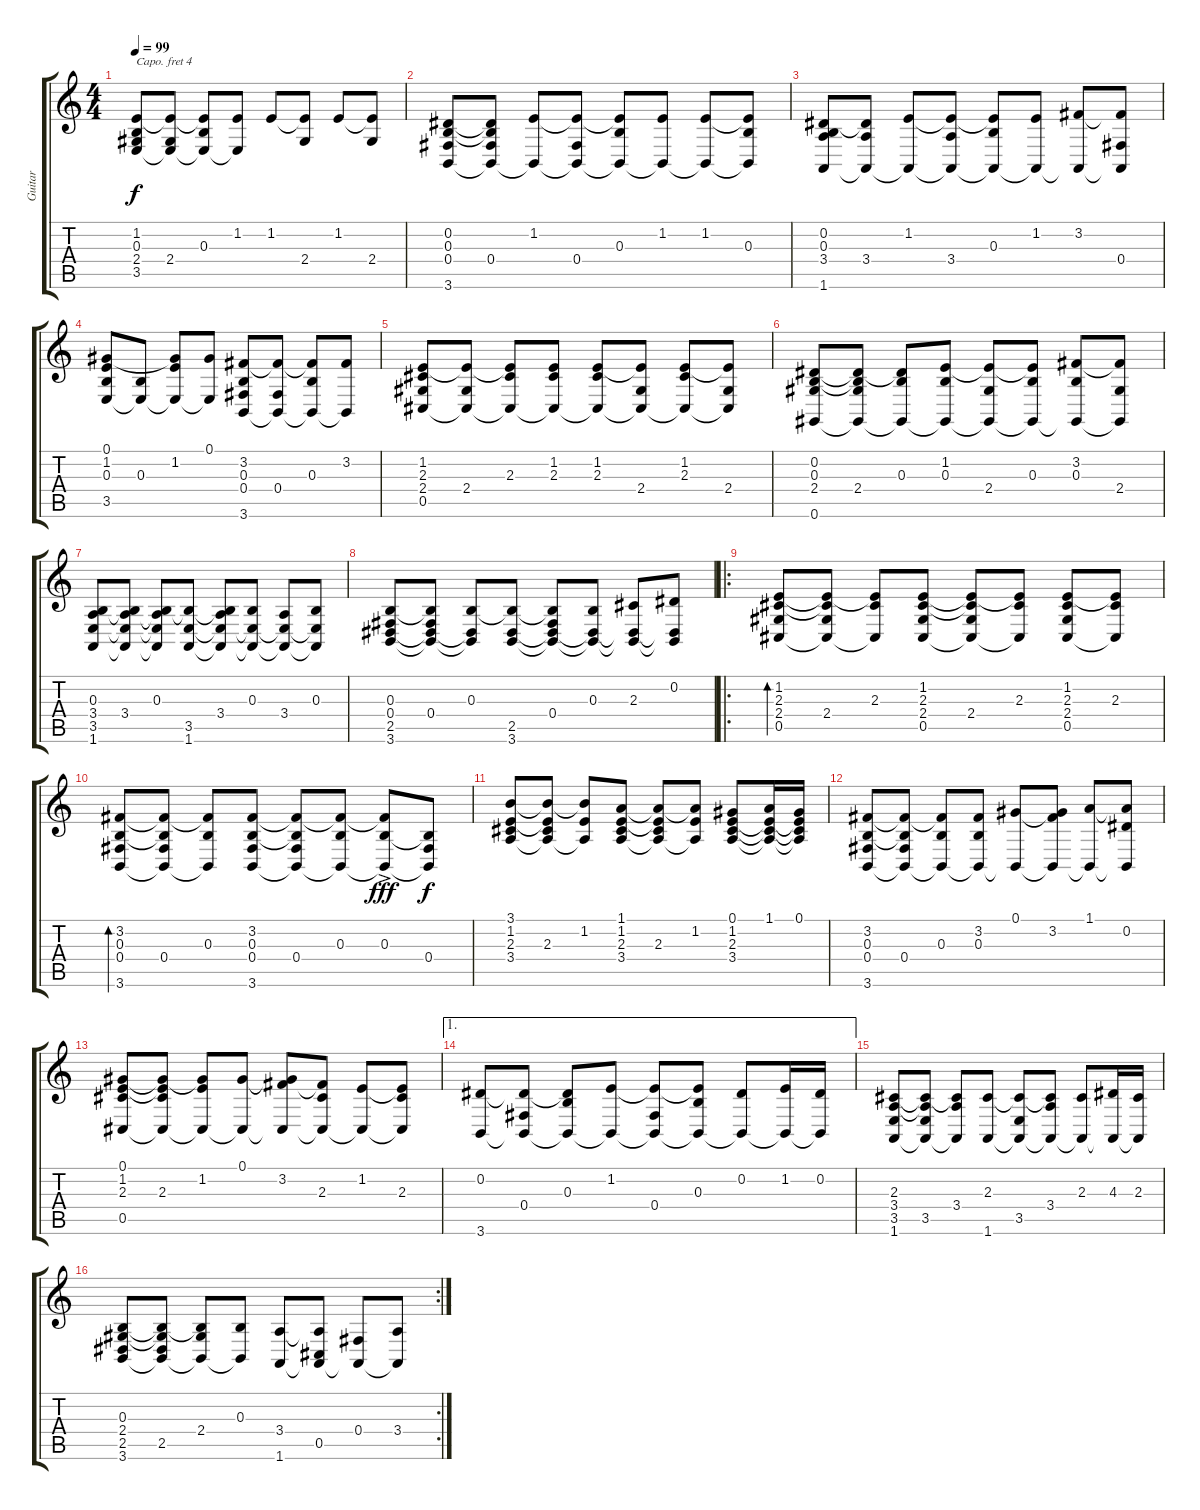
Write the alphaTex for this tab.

\track ("Guitar" "Guitar") {instrument brightacousticpiano}
\staff {score tabs}
\capo 4
\tuning (E4 B3 G3 D3 A2 E2) {hide}
\ts (4 4)
\tempo 99
\clef g2
\ks c
(1.2 0.3 2.4 3.5).8{dy f} (1.2{t} 2.4 3.5{t}).8 (1.2{t} 0.3 3.5{t}).8 (1.2 3.5{t}).8 1.2.8 (1.2{t} 2.4).8 1.2.8 (1.2{t} 2.4).8 |
(0.2 0.3 0.4 3.6).8 (0.2{t} 0.3{t} 0.4 3.6{t}).8 (1.2 3.6{t}).8 (1.2{t} 0.4 3.6{t}).8 (1.2{t} 0.3 3.6{t}).8 (1.2 3.6{t}).8 (1.2 3.6{t}).8 (1.2{t} 0.3 3.6{t}).8 |
(0.2 0.3 3.4 1.6).8 (0.2{t} 3.4 1.6{t}).8 (1.2 1.6{t}).8 (1.2{t} 3.4 1.6{t}).8 (1.2{t} 0.3 1.6{t}).8 (1.2 1.6{t}).8 (3.2 1.6{t}).8 (3.2{t} 0.4 1.6{t}).8 |
(0.1 1.2 0.3 3.5).8 (0.3 3.5{t}).8 (0.1{t} 1.2 3.5{t}).8 (0.1 3.5{t}).8 (3.2 0.3 0.4 3.6).8 (3.2{t} 0.4 3.6{t}).8 (3.2{t} 0.3 3.6{t}).8 (3.2 3.6{t}).8 |
(1.2 2.3 2.4 0.5).8 (1.2{t} 2.4 0.5{t}).8 (1.2{t} 2.3 0.5{t}).8 (1.2 2.3 0.5{t}).8 (1.2 2.3 0.5{t}).8 (1.2{t} 2.4 0.5{t}).8 (1.2 2.3 0.5{t}).8 (1.2{t} 2.4 0.5{t}).8 |
(0.2 0.3 2.4 0.6).8 (0.2{t} 0.3{t} 2.4 0.6{t}).8 (0.2{t} 0.3 0.6{t}).8 (1.2 0.3 0.6{t}).8 (1.2{t} 2.4 0.6{t}).8 (1.2{t} 0.3 0.6{t}).8 (3.2 0.3 0.6{t}).8 (3.2{t} 2.4 0.6{t}).8 |
(0.3 3.4 3.5 1.6).8 (0.3{t} 3.4 3.5{t} 1.6{t}).8 (0.3 3.4{t} 3.5{t} 1.6{t}).8 (0.3{t} 3.5 1.6).8 (0.3{t} 3.4 3.5{t} 1.6{t}).8 (0.3 3.5{t} 1.6{t}).8 (3.4 3.5{t} 1.6{t}).8 (0.3 3.5{t} 1.6{t}).8 |
(0.3 0.4 2.5 3.6).8 (0.3{t} 0.4 2.5{t} 3.6{t}).8 (0.3 2.5{t} 3.6{t}).8 (0.3{t} 2.5 3.6).8 (0.3{t} 0.4 2.5{t} 3.6{t}).8 (0.3 2.5{t} 3.6{t}).8 (2.3 2.5{t} 3.6{t}).8 (0.2 2.5{t} 3.6{t}).8 |
\ro
(1.2 2.3 2.4 0.5).8{bd 480} (1.2{t} 2.3{t} 2.4 0.5{t}).8 (1.2{t} 2.3 0.5{t}).8 (1.2 2.3 2.4 0.5).8 (1.2{t} 2.3{t} 2.4 0.5{t}).8 (1.2{t} 2.3 0.5{t}).8 (1.2 2.3 2.4 0.5).8 (1.2{t} 2.3 0.5{t}).8 |
(3.2 0.3 0.4 3.6).8{bd 480} (3.2{t} 0.3{t} 0.4 3.6{t}).8 (3.2{t} 0.3 3.6{t}).8 (3.2 0.3 0.4 3.6).8 (3.2{t} 0.3{t} 0.4 3.6{t}).8 (3.2{t} 0.3 3.6{t}).8 (3.2{t} 0.3{ac} 3.6{t}).8{dy fff} (0.3{t} 0.4 3.6{t}).8{dy f} |
(3.1 1.2 2.3 3.4).8 (3.1{t} 1.2{t} 2.3 3.4{t}).8 (3.1{t} 1.2 3.4{t}).8 (1.1 1.2 2.3 3.4).8 (1.1{t} 1.2{t} 2.3 3.4{t}).8 (1.1{t} 1.2 3.4{t}).8 (0.1 1.2 2.3 3.4).8 (1.1 1.2{t} 2.3{t} 3.4{t}).16 (0.1 1.2{t} 2.3{t} 3.4{t}).16 |
(3.2 0.3 0.4 3.6).8 (3.2{t} 0.3{t} 0.4 3.6{t}).8 (3.2{t} 0.3 3.6{t}).8 (3.2 0.3 3.6{t}).8 (0.1 3.6{t}).8 (0.1{t} 3.2 3.6{t}).8 (1.1 3.6{t}).8 (1.1{t} 0.2 3.6{t}).8 |
(0.1 1.2 2.3 0.5).8 (0.1{t} 1.2{t} 2.3 0.5{t}).8 (0.1{t} 1.2 0.5{t}).8 (0.1 0.5{t}).8 (0.1{t} 3.2 0.5{t}).8 (3.2{t} 2.3 0.5{t}).8 (1.2 0.5{t}).8 (1.2{t} 2.3 0.5{t}).8 |
\ae 1
(0.2 3.6).8 (0.2{t} 0.4 3.6{t}).8 (0.2{t} 0.3 3.6{t}).8 (1.2 3.6{t}).8 (1.2{t} 0.4 3.6{t}).8 (1.2{t} 0.3 3.6{t}).8 (0.2 3.6{t}).8 (1.2 3.6{t}).16 (0.2 3.6{t}).16 |
(2.3 3.4 3.5 1.6).8 (2.3{t} 3.4{t} 3.5 1.6{t}).8 (2.3{t} 3.4 1.6{t}).8 (2.3 1.6).8 (2.3{t} 3.5 1.6{t}).8 (2.3{t} 3.4 1.6{t}).8 (2.3 1.6{t}).8 (4.3 1.6{t}).16 (2.3 1.6{t}).16 |
\rc 2
(0.3 2.4 2.5 3.6).8 (0.3{t} 2.4{t} 2.5 3.6{t}).8 (0.3{t} 2.4 3.6{t}).8 (0.3 3.6{t}).8 (3.4 1.6).8 (3.4{t} 0.5 1.6{t}).8 (0.4 1.6{t}).8 (3.4 1.6{t}).8
